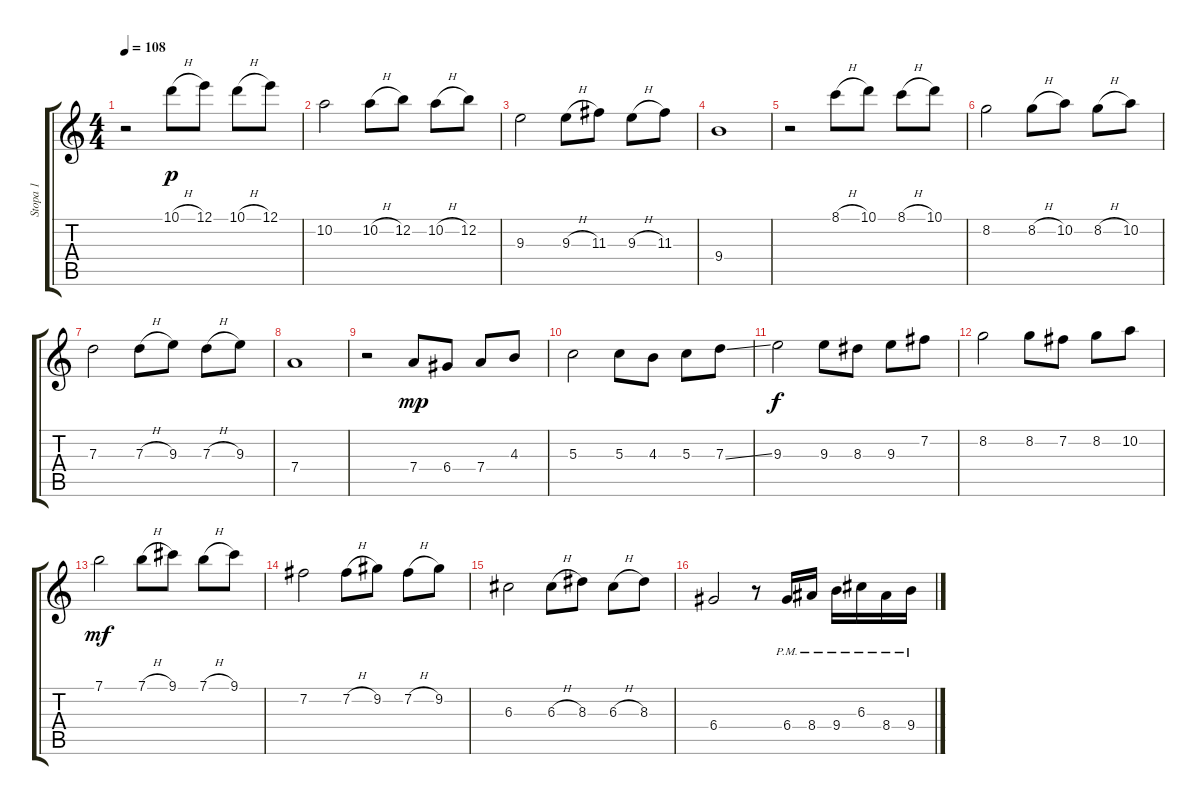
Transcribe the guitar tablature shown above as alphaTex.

\track ("Stopa 1" "Stopa 1") {instrument overdrivenguitar}
\staff {score tabs}
\tuning (E4 B3 G3 D3 A2 E2) {hide}
\ts (4 4)
\tempo 108
\clef g2
\ks c
r.2{dy p instrument overdrivenguitar} 10.1{h}.8 12.1.8 10.1{h}.8 12.1.8 |
10.2.2 10.2{h}.8 12.2.8 10.2{h}.8 12.2.8 |
9.3.2 9.3{h}.8 11.3.8 9.3{h}.8 11.3.8 |
9.4.1 |
r.2 8.1{h}.8 10.1.8 8.1{h}.8 10.1.8 |
8.2.2 8.2{h}.8 10.2.8 8.2{h}.8 10.2.8 |
7.3.2 7.3{h}.8 9.3.8 7.3{h}.8 9.3.8 |
7.4.1 |
r.2 7.4.8{dy mp} 6.4.8 7.4.8 4.3.8 |
5.3.2 5.3.8 4.3.8 5.3.8 7.3{ss}.8 |
9.3.2{dy f} 9.3.8 8.3.8 9.3.8 7.2.8 |
8.2.2 8.2.8 7.2.8 8.2.8 10.2.8 |
7.1.2{dy mf} 7.1{h}.8 9.1.8 7.1{h}.8 9.1.8 |
7.2.2 7.2{h}.8 9.2.8 7.2{h}.8 9.2.8 |
6.3.2 6.3{h}.8 8.3.8 6.3{h}.8 8.3.8 |
6.4.2 r.8 6.4{pm}.16 8.4{pm}.16 9.4{pm}.16 6.3{pm}.16 8.4{pm}.16 9.4{pm}.16
